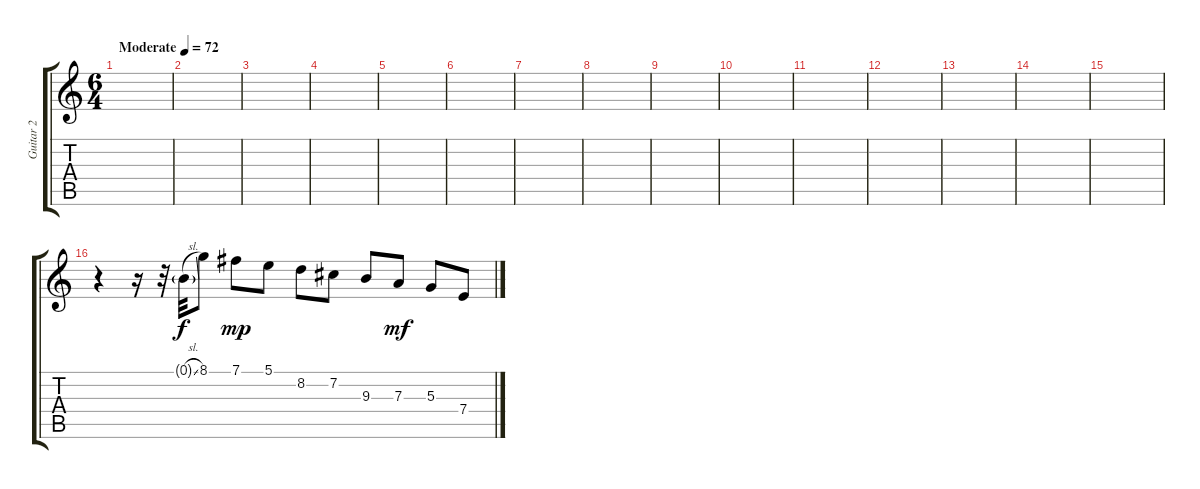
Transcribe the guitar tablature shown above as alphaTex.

\track ("Guitar 2" "Guitar 2") {instrument overdrivenguitar}
\staff {score tabs}
\tuning (B3 Gb3 D3 A2 E2 B1) {hide}
\ts (6 4)
\section ("" "")
\tempo (72 "Moderate")
\clef g2
\ks c
|
|
|
|
|
|
|
|
|
|
|
|
|
|
|
r.4 r.16 r.32 0.1{sl g}.32 8.1.8 7.1.8{dy mp} 5.1.8 8.2.8 7.2.8 9.3.8 7.3.8{dy mf} 5.3.8 7.4.8
